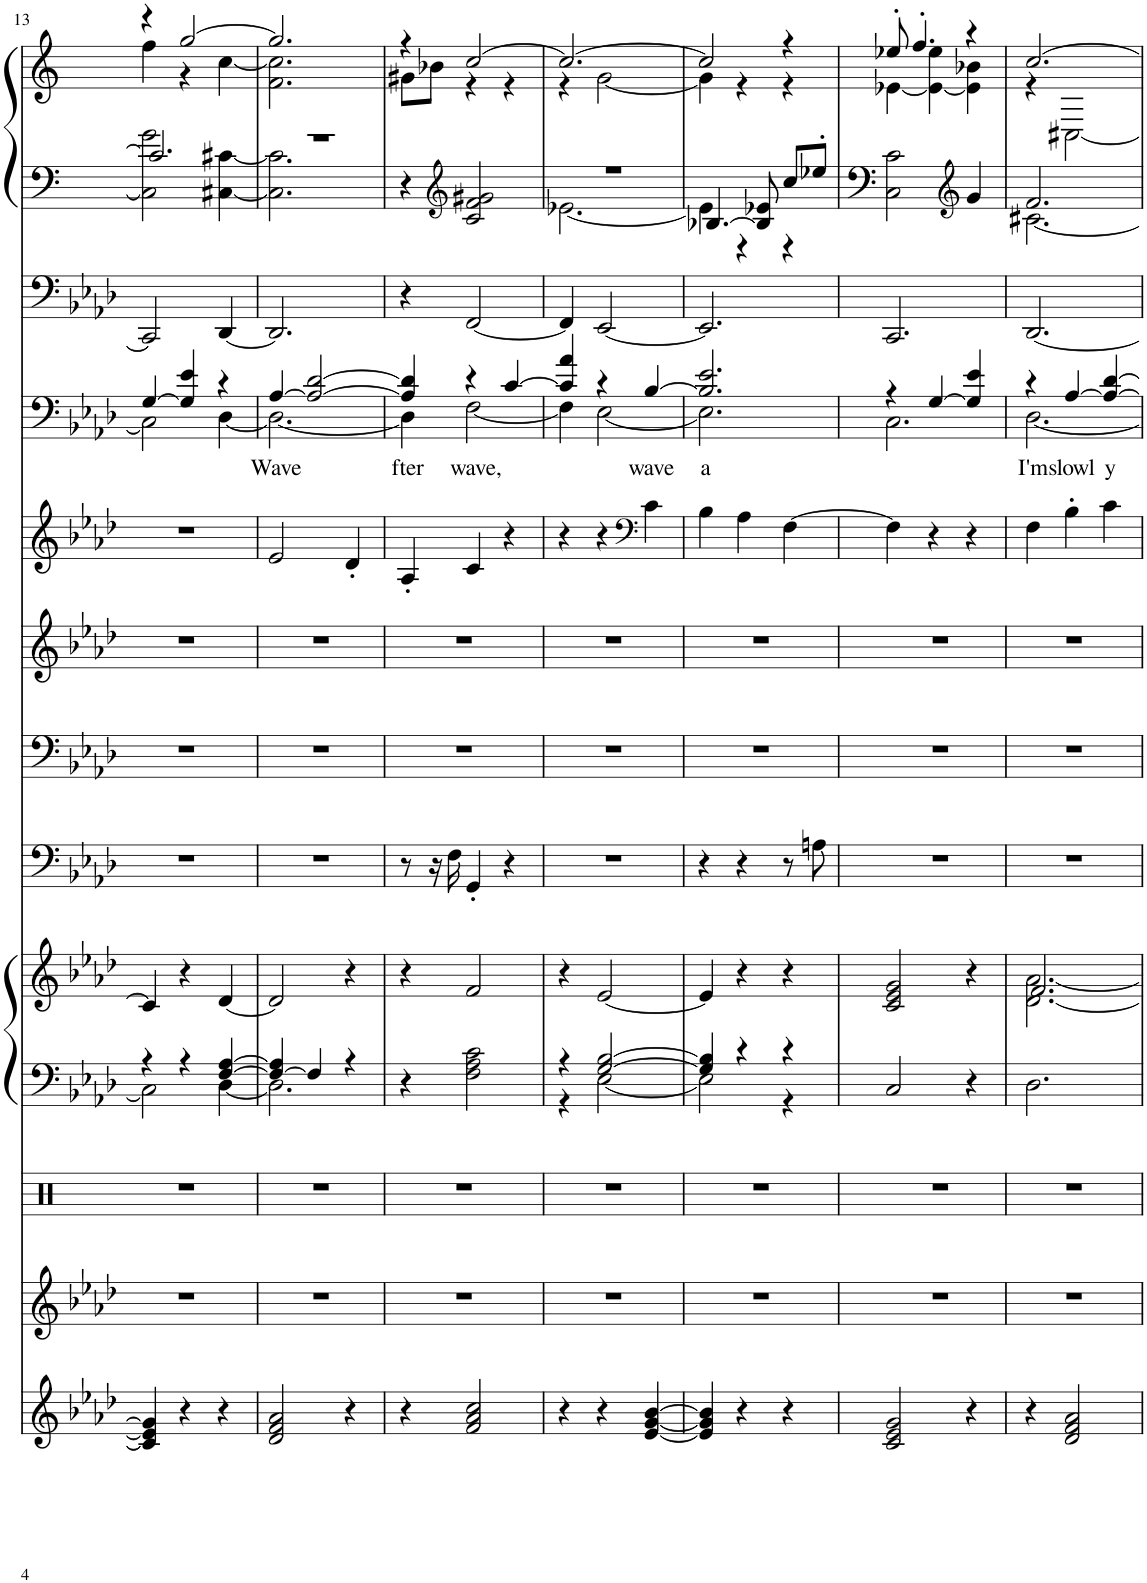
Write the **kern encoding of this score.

**kern	**kern	**kern	**kern	**kern	**kern	**kern	**kern	**kern	**kern	**text	**kern	**kern	**kern
*part11	*part10	*part9	*part8	*part8	*part7	*part6	*part5	*part4	*part3	*part3	*part2	*part1	*part1
*staff13	*staff12	*staff11	*staff10	*staff9	*staff8	*staff7	*staff6	*staff5	*staff4	*staff4	*staff3	*staff2	*staff1
*I"Grand Piano	*I"Brass Section	*I"Percussion	*I"E.Piano	*	*I"GtrFret Noise	*I"Strings 1	*I"Trumpet	*I"Alto Sax	*I"Jazz Guitar	*	*I"Acoustic Bass	*I"Grand Piano, untitled	*
*I'Pno	*I'Brs	*	*I'E.Pno	*	*	*I'Str	*I'Tpt	*I'A Sax	*	*	*I'Ac b	*I'Pno	*
!!LO:PB:g=z
*clefG2	*clefG2	*clefX	*clefF4	*clefG2	*clefF4	*clefF4	*clefG2	*clefG2	*clefG2	*	*clefF4	*clefF4	*clefG2
*	*	*	*	*	*	*	*Trd1c2	*Trd5c9	*	*	*	*	*
*k[b-e-a-d-]	*k[b-e-a-d-]	*k[]	*k[b-e-a-d-]	*k[b-e-a-d-]	*k[b-e-a-d-]	*k[b-e-a-d-]	*k[b-e-a-d-]	*k[b-e-a-d-]	*k[b-e-a-d-]	*	*k[b-e-a-d-]	*k[b-e-a-d-]	*k[b-e-a-d-]
*M3/4	*M3/4	*M3/4	*M3/4	*M3/4	*M3/4	*M3/4	*M3/4	*M3/4	*M3/4	*	*M3/4	*M3/4	*M3/4
=13	=13	=13	=13	=13	=13	=13	=13	=13	=13	=13	=13	=13	=13
*	*	*	*^	*	*	*	*	*	*^	*	*	*^	*^
4c/] 4e-/] 4g/]	2.r	2.r	4r	2C\]	4c/]	2.r	2.r	2.r	2.r	[4G/	2C\]	.	2CC/]	2.c/]	2C\] 2g\	4r	4ff\
4r	.	.	4r	.	4r	.	.	.	.	4G/] 4e-/	.	.	.	.	.	[2gg/	4r
4r	.	.	[4F/ [4A-/	[4D-\	[4d-/	.	.	.	.	4r	[4D-\	.	[4DD-/	.	[4C#X\ [4c#X\	.	[4cc\
=14	=14	=14	=14	=14	=14	=14	=14	=14	=14	=14	=14	=14	=14	=14	=14	=14	=14
!	!	!	!	!	!	!	!	!	!	!	!	!LO:LY:b	!	!	!	!	!
2d-/ 2f/ 2a-/	2.r	2.r	4F/_ 4A-/]	2.D-\]	2d-/]	2.r	2.r	2.r	2e-/	[4A-/	2.D-\_	Wave	2.DD-/]	2.r	2.C#\] 2.c#\]	2.gg/]	2.f\ 2.cc\]
.	.	.	4F/]	.	.	.	.	.	.	2A-/_ [2d-/	.	.	.	.	.	.	.
4r	.	.	4r	.	4r	.	.	.	4d-'/	.	.	.	.	.	.	.	.
*	*	*	*v	*v	*	*	*	*	*	*	*	*	*	*v	*v	*	*
=15	=15	=15	=15	=15	=15	=15	=15	=15	=15	=15	=15	=15	=15	=15	=15
!	!	!	!	!	!	!	!	!	!	!	!LO:LY:b	!	!	!	!
4r	2.r	2.r	4r	4r	8r	2.r	2.r	4A-'/	4A-/] 4d-/]	4D-\]	fter	4r	4r	4r	8g#X\L
.	.	.	.	.	16r	.	.	.	.	.	.	.	.	.	8b-X\J
.	.	.	.	.	16F\	.	.	.	.	.	.	.	.	.	.
*	*	*	*	*	*	*	*	*	*	*	*	*	*clefG2	*	*
!	!	!	!	!	!	!	!	!	!	!	!LO:LY:b	!	!	!	!
2f/ 2a-/ 2cc/	.	.	2F\ 2A-\ 2c\	2f/	4GG'/	.	.	4c/	4r	[2F\	wave,	[2FF/	2c/ 2f/ 2g#X/	[2cc/	4r
.	.	.	.	.	4r	.	.	4r	[4c/	.	.	.	.	.	4r
=16	=16	=16	=16	=16	=16	=16	=16	=16	=16	=16	=16	=16	=16	=16	=16
*	*	*	*^	*	*	*	*	*	*	*	*	*	*^	*	*
4r	2.r	2.r	4r	4r	4r	2.r	2.r	2.r	4r	4c/] 4a-/	4F\]	.	4FF/]	2.r	[2.e-X\	2.cc/_	4r
4r	.	.	[2G/ [2B-/	[2E-\	[2e-/	.	.	.	4r	4r	[2E-\	.	[2EE-/	.	.	.	[2g\
*	*	*	*	*	*	*	*	*	*clefF4	*	*	*	*	*	*	*	*
!	!	!	!	!	!	!	!	!	!	!	!	!LO:LY:b	!	!	!	!	!
[4e-/ [4g/ [4b-/	.	.	.	.	.	.	.	.	4c\	[4B-/	.	wave	.	.	.	.	.
=17	=17	=17	=17	=17	=17	=17	=17	=17	=17	=17	=17	=17	=17	=17	=17	=17	=17
!	!	!	!	!	!	!	!	!	!	!	!	!LO:LY:b	!	!	!	!	!
4e-/] 4g/] 4b-/]	2.r	2.r	4G/] 4B-/]	2E-\]	4e-/]	4r	2.r	2.r	4B-\	2.B-/] 2.e-/	2.E-\]	a	2.EE-/]	[4.B-X/	4e-\]	2cc/]	4g\]
4r	.	.	4r	.	4r	4r	.	.	4A-\	.	.	.	.	.	4r	.	4r
.	.	.	.	.	.	.	.	.	.	.	.	.	.	8B-/] 8e-X/	.	.	.
4r	.	.	4r	4r	4r	8r	.	.	[4F\	.	.	.	.	8cc/L	4r	4r	4r
.	.	.	.	.	.	8An\	.	.	.	.	.	.	.	8ee-X'/J	.	.	.
*	*	*	*v	*v	*	*	*	*	*	*	*	*	*	*v	*v	*	*
=18	=18	=18	=18	=18	=18	=18	=18	=18	=18	=18	=18	=18	=18	=18	=18
2c/ 2e-/ 2g/	2.r	2.r	2C/	2c/ 2e-/ 2g/	2.r	2.r	2.r	4F\]	4r	2.C\	.	2.CC/	2C\ 2c\	8ee-X'/	[4e-X\
.	.	.	.	.	.	.	.	.	.	.	.	.	.	4.ff'/	.
.	.	.	.	.	.	.	.	4r	[4G/	.	.	.	.	.	4e-\_ 4ee-\
*	*	*	*	*	*	*	*	*	*	*	*	*	*clefG2	*	*
4r	.	.	4r	4r	.	.	.	4r	4G/] 4e-/	.	.	.	4g/	4r	4e-\] 4b-X\
=19	=19	=19	=19	=19	=19	=19	=19	=19	=19	=19	=19	=19	=19	=19	=19
*	*	*	*	*^	*	*	*	*	*	*	*	*	*	*	*
!	!	!	!	!	!	!	!	!	!	!	!	!LO:LY:b	!	!	!	!
*	*	*	*	*	*	*	*	*	*	*	*	*	*	*^	*	*
4r	2.r	2.r	2.D-\	2.f/	[2.d-\ [2.a-\	2.r	2.r	2.r	4F\	4r	[2.D-\	I'm	[2.DD-/	2.f/	[2.c#X\	[2.cc/	4r
!	!	!	!	!	!	!	!	!	!	!	!	!LO:LY:b	!	!	!	!	!
2d-/ 2f/ 2a-/	.	.	.	.	.	.	.	.	4B-'\	[4A-/	.	slowl	.	.	.	.	[2C#X\
!	!	!	!	!	!	!	!	!	!	!	!	!LO:LY:b	!	!	!	!	!
.	.	.	.	.	.	.	.	.	4c\	4A-/_ [4d-/	.	y	.	.	.	.	.
*	*	*	*	*	*	*	*	*	*	*	*	*	*	*v	*v	*	*
*	*	*	*	*v	*v	*	*	*	*	*v	*v	*	*	*	*v	*v
=	=	=	=	=	=	=	=	=	=	=	=	=	=
*-	*-	*-	*-	*-	*-	*-	*-	*-	*-	*-	*-	*-	*-
